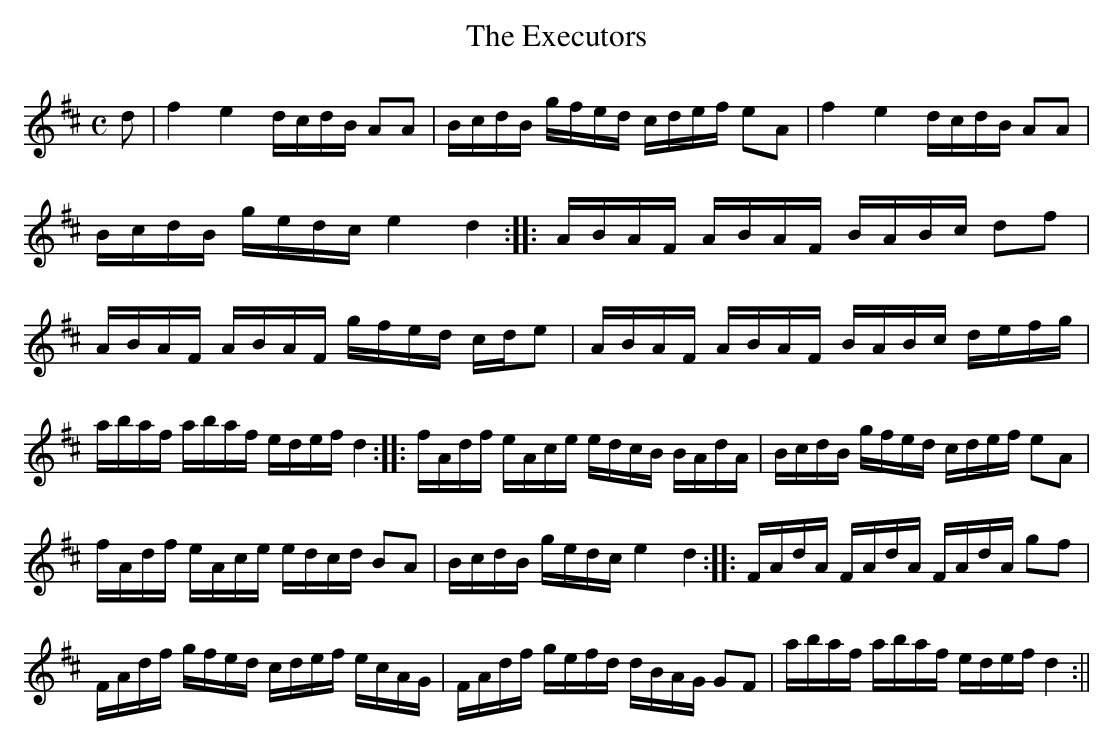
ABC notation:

X:1
T:Executors, The
M:C
L:1/8
K:D
d | f2e2 d/c/d/B/ AA | B/c/d/B/ g/f/e/d/ c/d/e/f/ eA | f2e2 d/c/d/B/ AA |
B/c/d/B/ g/e/d/c/ e2d2 :: A/B/A/F/ A/B/A/F/ B/A/B/c/ df |
A/B/A/F/ A/B/A/F/ g/f/e/d/ c/d/e | A/B/A/F/ A/B/A/F/ B/A/B/c/ d/e/f/g/ |
a/b/a/f/ a/b/a/f/ e/d/e/f/ d2 :: f/A/d/f/ e/A/c/e/ e/d/c/B/ B/A/d/A/ | B/c/d/B/ g/f/e/d/ c/d/e/f/ eA |
f/A/d/f/ e/A/c/e/ e/d/c/d/ BA | B/c/d/B/ g/e/d/c/ e2d2 :: F/A/d/A/ F/A/d/A/ F/A/d/A/ gf |
F/A/d/f/ g/f/e/d/ c/d/e/f/ e/c/A/G/ | F/A/d/f/ g/e/f/d/ d/B/A/G/ GF | a/b/a/f/ a/b/a/f/ e/d/e/f/ d2 :||
